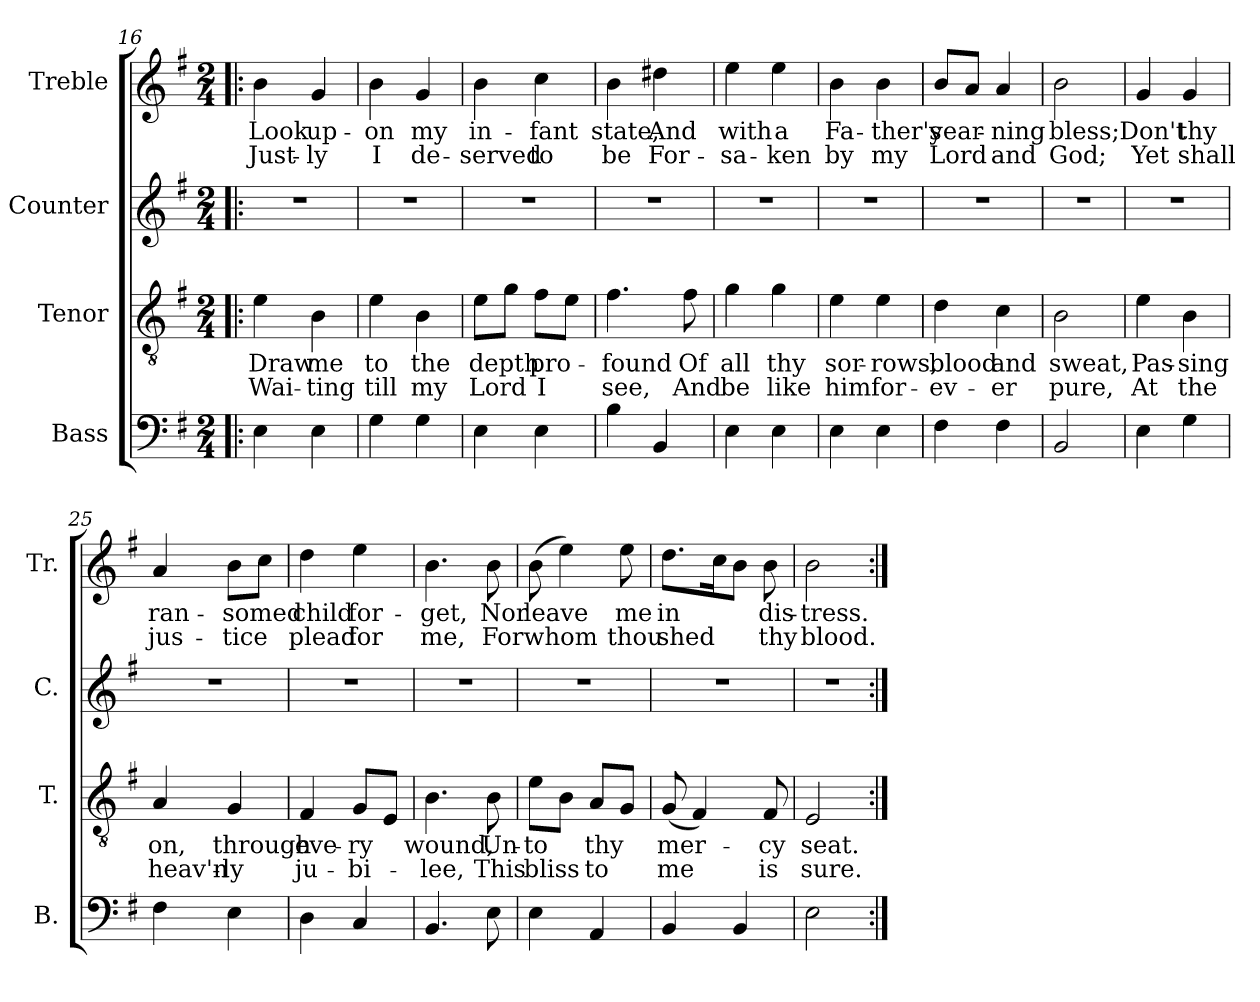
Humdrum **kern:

**kern	**kern	**text	**text	**kern	**kern	**text	**text
*part4	*part3	*part3	*part3	*part2	*part1	*part1	*part1
*staff4	*staff3	*staff3	*staff3	*staff2	*staff1	*staff1	*staff1
*I"Bass	*I"Tenor	*	*	*I"Counter	*I"Treble	*	*
*I'B.	*I'T.	*	*	*I'C.	*I'Tr.	*	*
*clefF4	*clefGv2	*	*	*clefG2	*clefG2	*	*
*k[f#]	*k[f#]	*	*	*k[f#]	*k[f#]	*	*
*M2/4	*M2/4	*	*	*M2/4	*M2/4	*	*
=16!|:	=16!|:	=16!|:	=16!|:	=16!|:	=16!|:	=16!|:	=16!|:
4E\	4e\	Draw	Wai-	2r	4b\	Look	Just-
4E\	4B\	me	-ting	.	4g/	up-	-ly
!!LO:LB:g=z
=17	=17	=17	=17	=17	=17	=17	=17
4G\	4e\	to	till	2r	4b\	-on	I
4G\	4B\	the	my	.	4g/	my	de-
=18	=18	=18	=18	=18	=18	=18	=18
4E\	8e\L	depth	Lord	2r	4b\	in-	-served
.	8g\J	.	.	.	.	.	.
4E\	8f#\L	pro-	I	.	4cc\	-fant	to
.	8e\J	.	.	.	.	.	.
=19	=19	=19	=19	=19	=19	=19	=19
4B\	4.f#\	-found	see,	2r	4b\	state,	be
4BB/	.	.	.	.	4dd#X\	And	For-
.	8f#\	Of	And	.	.	.	.
=20	=20	=20	=20	=20	=20	=20	=20
4E\	4g\	all	be	2r	4ee\	with	-sa-
4E\	4g\	thy	like	.	4ee\	a	-ken
=21	=21	=21	=21	=21	=21	=21	=21
4E\	4e\	sor-	him	2r	4b\	Fa-	by
4E\	4e\	-rows,	for-	.	4b\	-ther's	my
=22	=22	=22	=22	=22	=22	=22	=22
4F#\	4d\	blood	-ev-	2r	8b/L	year-	Lord
.	.	.	.	.	8a/J	.	.
4F#\	4c\	and	-er	.	4a/	-ning	and
=23	=23	=23	=23	=23	=23	=23	=23
2BB/	2B\	sweat,	pure,	2r	2b\	bless;	God;
=24	=24	=24	=24	=24	=24	=24	=24
4E\	4e\	Pas-	At	2r	4g/	Don't	Yet
4G\	4B\	-sing	the	.	4g/	thy	shall
!!LO:LB:g=z
=25	=25	=25	=25	=25	=25	=25	=25
4F#\	4A/	on,	heav'n-	2r	4a/	ran-	jus-
4E\	4G/	through	-ly	.	8b\L	-somed	-tice
.	.	.	.	.	8cc\J	.	.
=26	=26	=26	=26	=26	=26	=26	=26
4D\	4F#/	eve-	ju-	2r	4dd\	child	plead
4C/	8G/L	-ry	-bi-	.	4ee\	for-	for
.	8E/J	.	.	.	.	.	.
=27	=27	=27	=27	=27	=27	=27	=27
4.BB/	4.B\	wound,	-lee,	2r	4.b\	-get,	me,
8E\	8B\	Un-	This	.	8b\	Nor	For
=28	=28	=28	=28	=28	=28	=28	=28
4E\	8e\L	-to	bliss	2r	(8b\	leave	whom
.	8B\J	.	.	.	4ee\)	.	.
4AA/	8A/L	thy	to	.	.	.	.
.	8G/J	.	.	.	8ee\	me	thou
=29	=29	=29	=29	=29	=29	=29	=29
4BB/	(8G/	mer-	me	2r	8.dd\L	in	shed
.	4F#/)	.	.	.	.	.	.
.	.	.	.	.	16cc\K	.	.
4BB/	.	.	.	.	8b\J	.	.
.	8F#/	cy	is	.	8b\	dis-	thy
=30	=30	=30	=30	=30	=30	=30	=30
2E\	2E/	seat.	sure.	2r	2b\	-tress.	blood.
=:|!	=:|!	=:|!	=:|!	=:|!	=:|!	=:|!	=:|!
*-	*-	*-	*-	*-	*-	*-	*-
